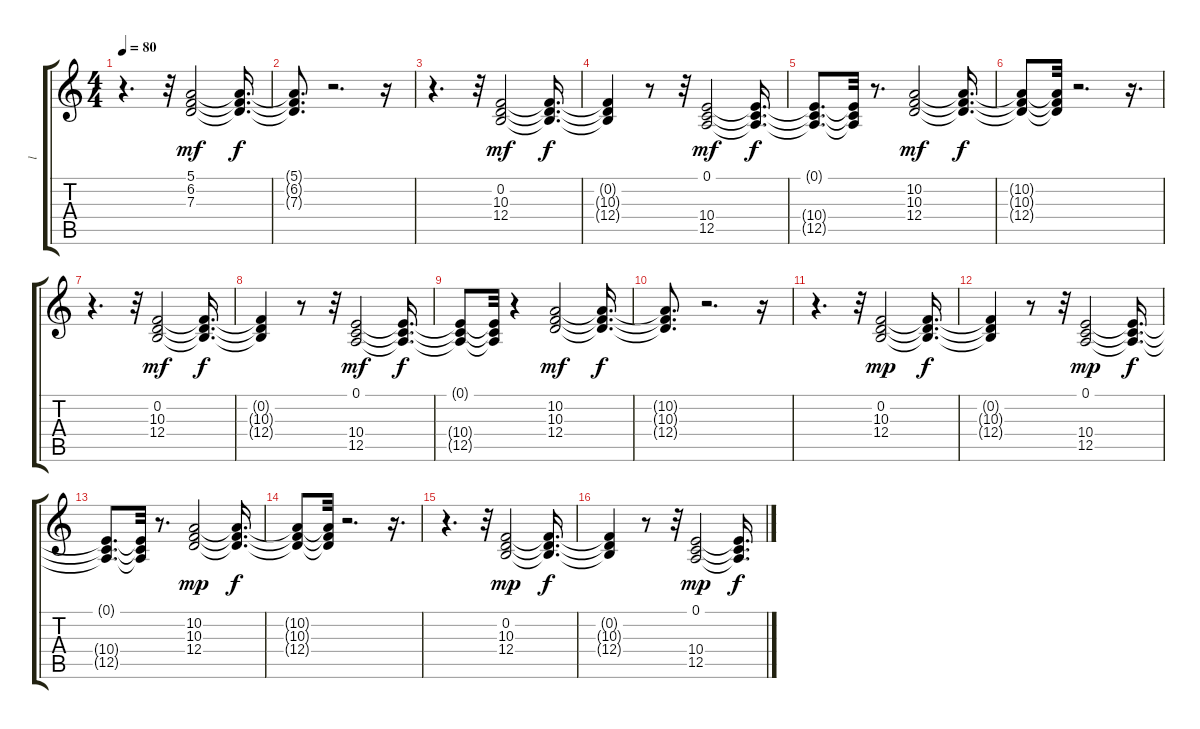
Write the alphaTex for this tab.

\track ("l       " "l       ") {instrument pad6metallic}
\staff {score tabs}
\tuning (E4 B3 G3 D3 A2 E2) {hide}
\ts (4 4)
\tempo 80
\clef g2
\ks c
r.4{d dy f} r.32 (5.1 6.2 7.3).2{dy mf} (5.1{t} 6.2{t} 7.3{t}).16{d dy f} |
(5.1{t} 6.2{t} 7.3{t}).8{d} r.2{d} r.16 |
r.4{d} r.32 (0.2 10.3 12.4).2{dy mf} (0.2{t} 10.3{t} 12.4{t}).16{d dy f} |
(0.2{t} 10.3{t} 12.4{t}).4 r.8 r.32 (0.1 10.4 12.5).2{dy mf} (0.1{t} 10.4{t} 12.5{t}).16{d dy f} |
(0.1{t} 10.4{t} 12.5{t}).8{d} (0.1{t} 10.4{t} 12.5{t}).32 r.8{d} (10.2 10.3 12.4).2{dy mf} (10.2{t} 10.3{t} 12.4{t}).16{d dy f} |
(10.2{t} 10.3{t} 12.4{t}).8 (10.2{t} 10.3{t} 12.4{t}).32 r.2{d} r.16{d} |
r.4{d} r.32 (0.2 10.3 12.4).2{dy mf} (0.2{t} 10.3{t} 12.4{t}).16{d dy f} |
(0.2{t} 10.3{t} 12.4{t}).4 r.8 r.32 (0.1 10.4 12.5).2{dy mf} (0.1{t} 10.4{t} 12.5{t}).16{d dy f} |
(0.1{t} 10.4{t} 12.5{t}).8 (0.1{t} 10.4{t} 12.5{t}).32 r.4 (10.2 10.3 12.4).2{dy mf} (10.2{t} 10.3{t} 12.4{t}).16{d dy f} |
(10.2{t} 10.3{t} 12.4{t}).8{d} r.2{d} r.16 |
r.4{d} r.32 (0.2 10.3 12.4).2{dy mp} (0.2{t} 10.3{t} 12.4{t}).16{d dy f} |
(0.2{t} 10.3{t} 12.4{t}).4 r.8 r.32 (0.1 10.4 12.5).2{dy mp} (0.1{t} 10.4{t} 12.5{t}).16{d dy f} |
(0.1{t} 10.4{t} 12.5{t}).8{d} (0.1{t} 10.4{t} 12.5{t}).32 r.8{d} (10.2 10.3 12.4).2{dy mp} (10.2{t} 10.3{t} 12.4{t}).16{d dy f} |
(10.2{t} 10.3{t} 12.4{t}).8 (10.2{t} 10.3{t} 12.4{t}).32 r.2{d} r.16{d} |
r.4{d} r.32 (0.2 10.3 12.4).2{dy mp} (0.2{t} 10.3{t} 12.4{t}).16{d dy f} |
(0.2{t} 10.3{t} 12.4{t}).4 r.8 r.32 (0.1 10.4 12.5).2{dy mp} (0.1{t} 10.4{t} 12.5{t}).16{d dy f}
